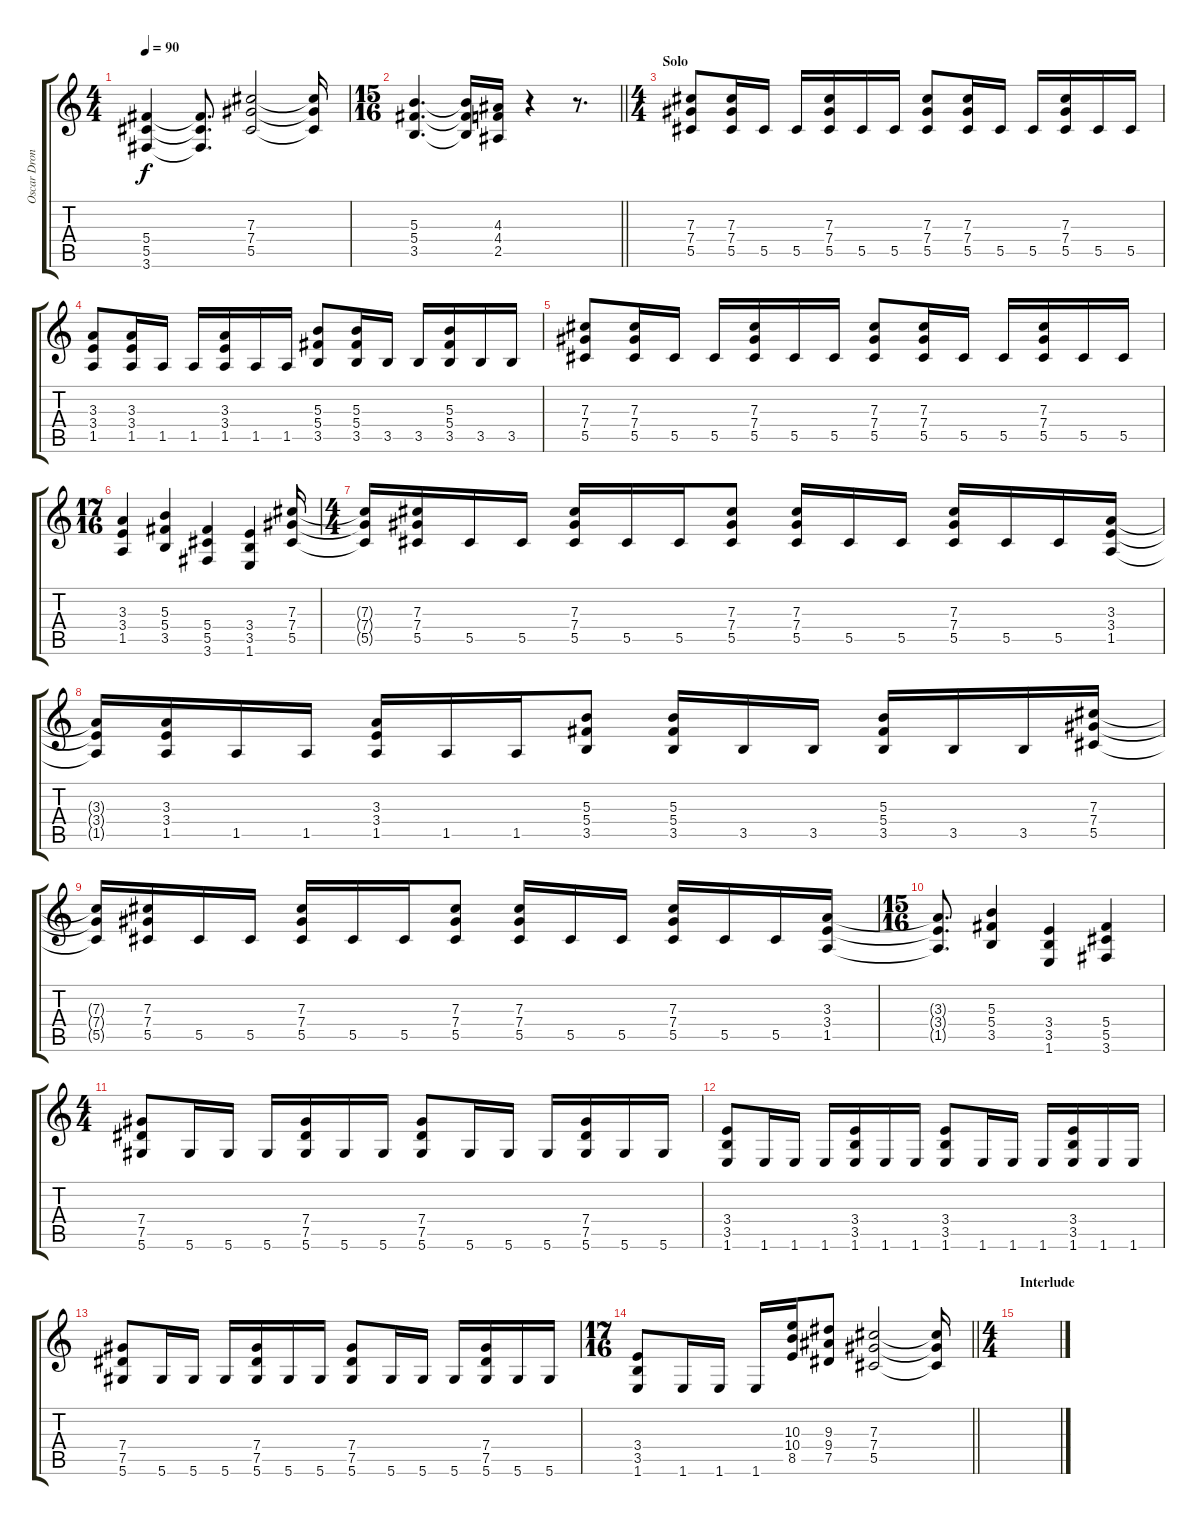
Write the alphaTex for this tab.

\track ("Oscar Dronjak: Rythm Guitar" "Oscar Dron") {instrument distortionguitar}
\staff {score tabs}
\tuning (Eb4 Bb3 Gb3 Db3 Ab2 Eb2) {hide}
\ts (4 4)
\tempo 90
\clef g2
\ks c
(5.4{t} 5.5{t} 3.6{t}).4{dy f} (5.4{t} 5.5{t} 3.6{t}).8{d} (7.3 7.4 5.5).2 (7.3{t} 7.4{t} 5.5{t}).16 |
\ts (15 16)
\barLineRight lightlight
(5.3 5.4 3.5).4{d} (5.3{t} 5.4{t} 3.5{t}).16 (4.3 4.4 2.5).16 r.4 r.8{d} |
\ts (4 4)
\section ("" "Solo")
(7.3 7.4 5.5).8 (7.3 7.4 5.5).16 5.5.16 5.5.16 (7.3 7.4 5.5).16 5.5.16 5.5.16 (7.3 7.4 5.5).8 (7.3 7.4 5.5).16 5.5.16 5.5.16 (7.3 7.4 5.5).16 5.5.16 5.5.16 |
(3.3 3.4 1.5).8 (3.3 3.4 1.5).16 1.5.16 1.5.16 (3.3 3.4 1.5).16 1.5.16 1.5.16 (5.3 5.4 3.5).8 (5.3 5.4 3.5).16 3.5.16 3.5.16 (5.3 5.4 3.5).16 3.5.16 3.5.16 |
(7.3 7.4 5.5).8 (7.3 7.4 5.5).16 5.5.16 5.5.16 (7.3 7.4 5.5).16 5.5.16 5.5.16 (7.3 7.4 5.5).8 (7.3 7.4 5.5).16 5.5.16 5.5.16 (7.3 7.4 5.5).16 5.5.16 5.5.16 |
\ts (17 16)
(3.3 3.4 1.5).4 (5.3 5.4 3.5).4 (5.4 5.5 3.6).4 (3.4 3.5 1.6).4 (7.3 7.4 5.5).16 |
\ts (4 4)
(7.3{t} 7.4{t} 5.5{t}).16 (7.3 7.4 5.5).16 5.5.16 5.5.16 (7.3 7.4 5.5).16 5.5.16 5.5.16 (7.3 7.4 5.5).8 (7.3 7.4 5.5).16 5.5.16 5.5.16 (7.3 7.4 5.5).16 5.5.16 5.5.16 (3.3 3.4 1.5).16 |
(3.3{t} 3.4{t} 1.5{t}).16 (3.3 3.4 1.5).16 1.5.16 1.5.16 (3.3 3.4 1.5).16 1.5.16 1.5.16 (5.3 5.4 3.5).8 (5.3 5.4 3.5).16 3.5.16 3.5.16 (5.3 5.4 3.5).16 3.5.16 3.5.16 (7.3 7.4 5.5).16 |
(7.3{t} 7.4{t} 5.5{t}).16 (7.3 7.4 5.5).16 5.5.16 5.5.16 (7.3 7.4 5.5).16 5.5.16 5.5.16 (7.3 7.4 5.5).8 (7.3 7.4 5.5).16 5.5.16 5.5.16 (7.3 7.4 5.5).16 5.5.16 5.5.16 (3.3 3.4 1.5).16 |
\ts (15 16)
(3.3{t} 3.4{t} 1.5{t}).8{d} (5.3 5.4 3.5).4 (3.4 3.5 1.6).4 (5.4 5.5 3.6).4 |
\ts (4 4)
(7.4 7.5 5.6).8 5.6.16 5.6.16 5.6.16 (7.4 7.5 5.6).16 5.6.16 5.6.16 (7.4 7.5 5.6).8 5.6.16 5.6.16 5.6.16 (7.4 7.5 5.6).16 5.6.16 5.6.16 |
(3.4 3.5 1.6).8 1.6.16 1.6.16 1.6.16 (3.4 3.5 1.6).16 1.6.16 1.6.16 (3.4 3.5 1.6).8 1.6.16 1.6.16 1.6.16 (3.4 3.5 1.6).16 1.6.16 1.6.16 |
(7.4 7.5 5.6).8 5.6.16 5.6.16 5.6.16 (7.4 7.5 5.6).16 5.6.16 5.6.16 (7.4 7.5 5.6).8 5.6.16 5.6.16 5.6.16 (7.4 7.5 5.6).16 5.6.16 5.6.16 |
\ts (17 16)
\barLineRight lightlight
(3.4 3.5 1.6).8 1.6.16 1.6.16 1.6.16 (10.3 10.4 8.5).16 (9.3 9.4 7.5).8 (7.3 7.4 5.5).2 (7.3{t} 7.4{t} 5.5{t}).16 |
\ts (4 4)
\section ("" "Interlude")
